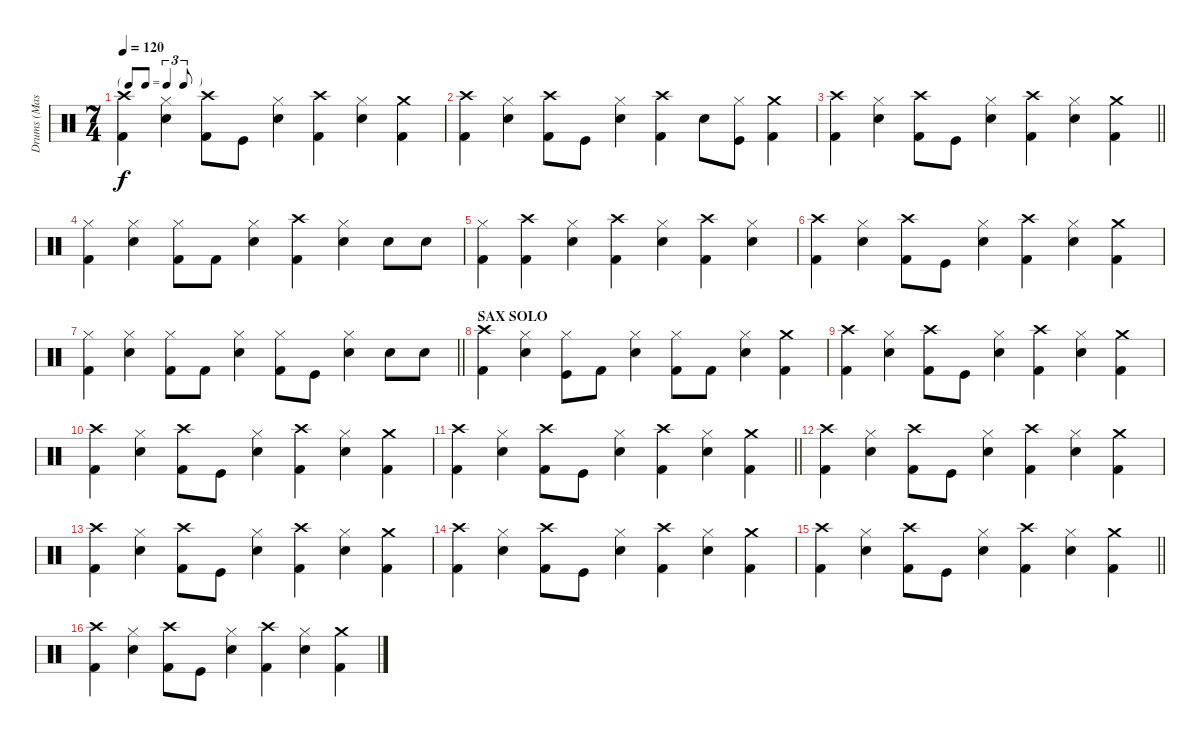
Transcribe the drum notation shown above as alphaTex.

\track ("Drums (Mason)" "Drums (Mas") {instrument percussion}
\staff {score}
\articulation defaults
\ts (7 4)
\tf triplet8th
\tempo 120
\clef neutral
\ks c
("Crash high (hit)" "Kick (hit) 2").4{dy f} ("Hi-Hat (closed)" "Electric Snare (hit)").4 ("Crash high (hit)" "Kick (hit) 2").8 "Kick (hit)".8 ("Hi-Hat (closed)" "Electric Snare (hit)").4 ("Crash high (hit)" "Kick (hit) 2").4 ("Hi-Hat (closed)" "Electric Snare (hit)").4 ("Crash medium (hit)" "Kick (hit) 2").4 |
("Crash high (hit)" "Kick (hit) 2").4 ("Hi-Hat (closed)" "Electric Snare (hit)").4 ("Crash high (hit)" "Kick (hit) 2").8 "Kick (hit)".8 ("Hi-Hat (closed)" "Electric Snare (hit)").4 ("Crash high (hit)" "Kick (hit) 2").4 "Snare (hit) 2".8 ("Hi-Hat (closed)" "Kick (hit)").8 ("Crash medium (hit)" "Kick (hit) 2").4 |
\barLineRight lightlight
("Crash high (hit)" "Kick (hit) 2").4 ("Hi-Hat (closed)" "Electric Snare (hit)").4 ("Crash high (hit)" "Kick (hit) 2").8 "Kick (hit)".8 ("Hi-Hat (closed)" "Electric Snare (hit)").4 ("Crash high (hit)" "Kick (hit) 2").4 ("Hi-Hat (closed)" "Electric Snare (hit)").4 ("Crash medium (hit)" "Kick (hit) 2").4 |
("Hi-Hat (closed)" "Kick (hit) 2").4 ("Hi-Hat (closed)" "Electric Snare (hit)").4 ("Hi-Hat (closed)" "Kick (hit) 2").8 "Kick (hit) 2".8 ("Hi-Hat (closed)" "Electric Snare (hit)").4 ("Crash high (hit)" "Kick (hit) 2").4 ("Hi-Hat (closed)" "Electric Snare (hit)").4 "Electric Snare (hit)".8 "Electric Snare (hit)".8 |
("Hi-Hat (closed)" "Kick (hit) 2").4 ("Crash high (hit)" "Kick (hit) 2").4 ("Hi-Hat (closed)" "Electric Snare (hit)").4 ("Crash high (hit)" "Kick (hit) 2").4 ("Hi-Hat (closed)" "Electric Snare (hit)").4 ("Crash high (hit)" "Kick (hit) 2").4 ("Hi-Hat (closed)" "Electric Snare (hit)").4 |
("Crash high (hit)" "Kick (hit) 2").4 ("Hi-Hat (closed)" "Electric Snare (hit)").4 ("Crash high (hit)" "Kick (hit) 2").8 "Kick (hit)".8 ("Hi-Hat (closed)" "Electric Snare (hit)").4 ("Crash high (hit)" "Kick (hit) 2").4 ("Hi-Hat (closed)" "Electric Snare (hit)").4 ("Crash medium (hit)" "Kick (hit) 2").4 |
\barLineRight lightlight
("Hi-Hat (closed)" "Kick (hit) 2").4 ("Hi-Hat (closed)" "Electric Snare (hit)").4 ("Hi-Hat (closed)" "Kick (hit) 2").8 "Kick (hit) 2".8 ("Hi-Hat (closed)" "Electric Snare (hit)").4 ("Hi-Hat (closed)" "Kick (hit) 2").8 "Kick (hit)".8 ("Hi-Hat (closed)" "Electric Snare (hit)").4 "Electric Snare (hit)".8 "Electric Snare (hit)".8 |
\section ("" "SAX SOLO")
("Crash high (hit)" "Kick (hit) 2").4 ("Hi-Hat (closed)" "Electric Snare (hit)").4 ("Hi-Hat (closed)" "Kick (hit)").8 "Kick (hit) 2".8 ("Hi-Hat (closed)" "Electric Snare (hit)").4 ("Hi-Hat (closed)" "Kick (hit) 2").8 "Kick (hit) 2".8 ("Hi-Hat (closed)" "Electric Snare (hit)").4 ("Crash medium (hit)" "Kick (hit) 2").4 |
("Crash high (hit)" "Kick (hit) 2").4 ("Hi-Hat (closed)" "Electric Snare (hit)").4 ("Crash high (hit)" "Kick (hit) 2").8 "Kick (hit)".8 ("Hi-Hat (closed)" "Electric Snare (hit)").4 ("Crash high (hit)" "Kick (hit) 2").4 ("Hi-Hat (closed)" "Electric Snare (hit)").4 ("Crash medium (hit)" "Kick (hit) 2").4 |
("Crash high (hit)" "Kick (hit) 2").4 ("Hi-Hat (closed)" "Electric Snare (hit)").4 ("Crash high (hit)" "Kick (hit) 2").8 "Kick (hit)".8 ("Hi-Hat (closed)" "Electric Snare (hit)").4 ("Crash high (hit)" "Kick (hit) 2").4 ("Hi-Hat (closed)" "Electric Snare (hit)").4 ("Crash medium (hit)" "Kick (hit) 2").4 |
\barLineRight lightlight
("Crash high (hit)" "Kick (hit) 2").4 ("Hi-Hat (closed)" "Electric Snare (hit)").4 ("Crash high (hit)" "Kick (hit) 2").8 "Kick (hit)".8 ("Hi-Hat (closed)" "Electric Snare (hit)").4 ("Crash high (hit)" "Kick (hit) 2").4 ("Hi-Hat (closed)" "Electric Snare (hit)").4 ("Crash medium (hit)" "Kick (hit) 2").4 |
("Crash high (hit)" "Kick (hit) 2").4 ("Hi-Hat (closed)" "Electric Snare (hit)").4 ("Crash high (hit)" "Kick (hit) 2").8 "Kick (hit)".8 ("Hi-Hat (closed)" "Electric Snare (hit)").4 ("Crash high (hit)" "Kick (hit) 2").4 ("Hi-Hat (closed)" "Electric Snare (hit)").4 ("Crash medium (hit)" "Kick (hit) 2").4 |
("Crash high (hit)" "Kick (hit) 2").4 ("Hi-Hat (closed)" "Electric Snare (hit)").4 ("Crash high (hit)" "Kick (hit) 2").8 "Kick (hit)".8 ("Hi-Hat (closed)" "Electric Snare (hit)").4 ("Crash high (hit)" "Kick (hit) 2").4 ("Hi-Hat (closed)" "Electric Snare (hit)").4 ("Crash medium (hit)" "Kick (hit) 2").4 |
("Crash high (hit)" "Kick (hit) 2").4 ("Hi-Hat (closed)" "Electric Snare (hit)").4 ("Crash high (hit)" "Kick (hit) 2").8 "Kick (hit)".8 ("Hi-Hat (closed)" "Electric Snare (hit)").4 ("Crash high (hit)" "Kick (hit) 2").4 ("Hi-Hat (closed)" "Electric Snare (hit)").4 ("Crash medium (hit)" "Kick (hit) 2").4 |
\barLineRight lightlight
("Crash high (hit)" "Kick (hit) 2").4 ("Hi-Hat (closed)" "Electric Snare (hit)").4 ("Crash high (hit)" "Kick (hit) 2").8 "Kick (hit)".8 ("Hi-Hat (closed)" "Electric Snare (hit)").4 ("Crash high (hit)" "Kick (hit) 2").4 ("Hi-Hat (closed)" "Electric Snare (hit)").4 ("Crash medium (hit)" "Kick (hit) 2").4 |
("Crash high (hit)" "Kick (hit) 2").4 ("Hi-Hat (closed)" "Electric Snare (hit)").4 ("Crash high (hit)" "Kick (hit) 2").8 "Kick (hit)".8 ("Hi-Hat (closed)" "Electric Snare (hit)").4 ("Crash high (hit)" "Kick (hit) 2").4 ("Hi-Hat (closed)" "Electric Snare (hit)").4 ("Crash medium (hit)" "Kick (hit) 2").4
